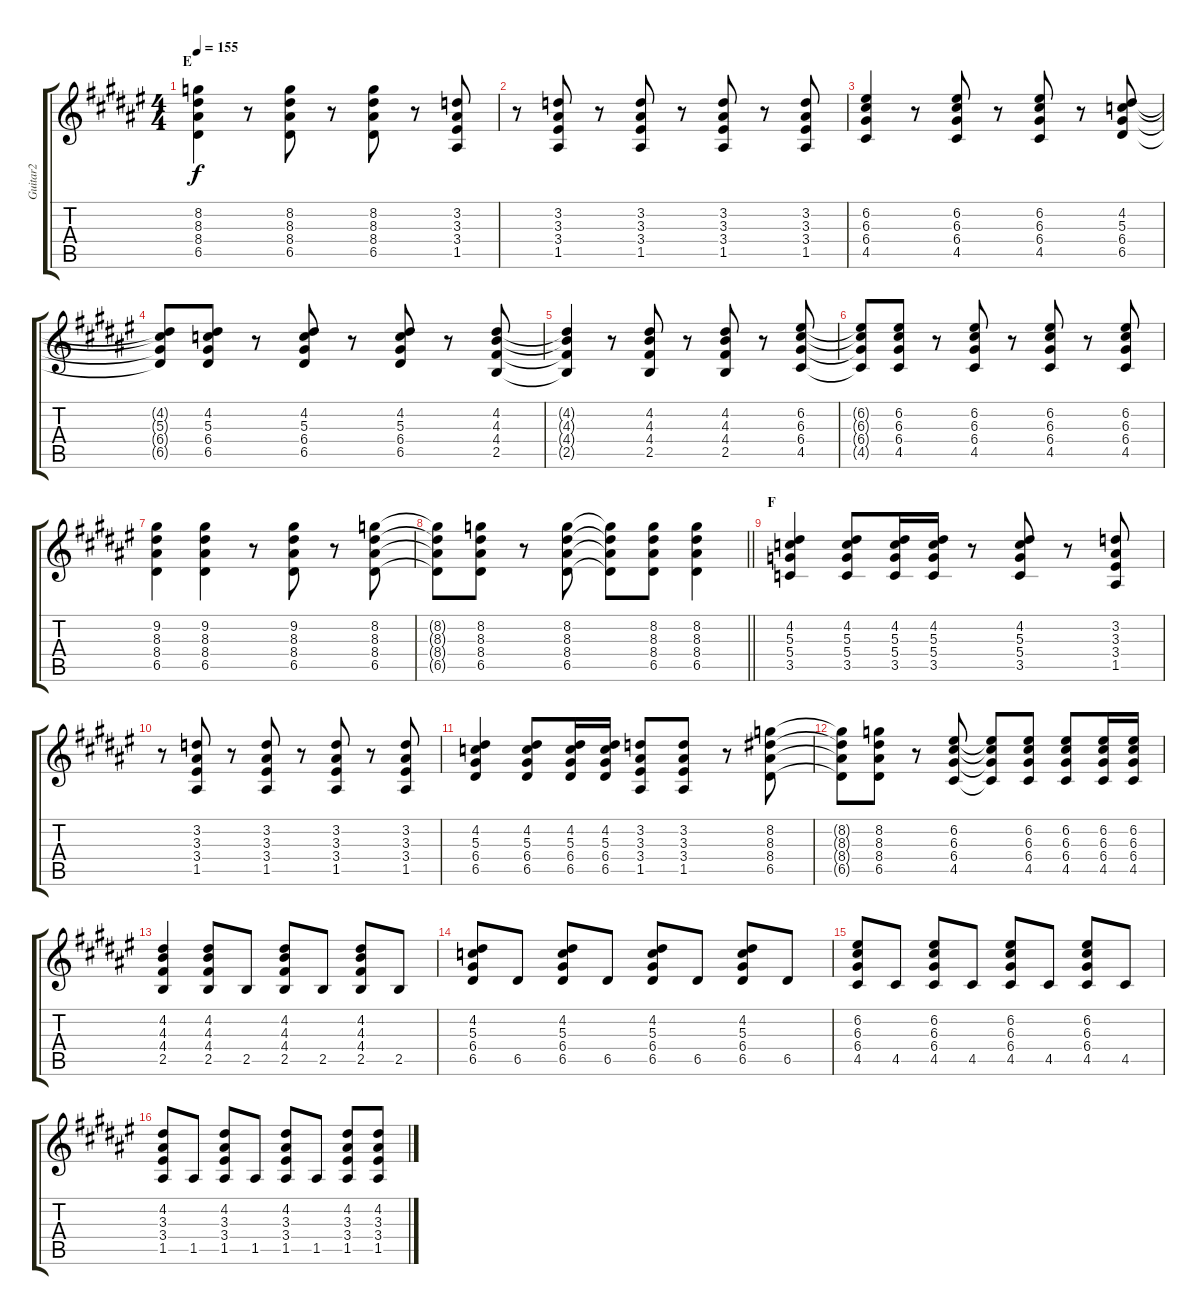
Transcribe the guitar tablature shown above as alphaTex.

\track ("Guitar2" "Guitar2") {instrument acousticguitarsteel}
\staff {score tabs}
\tuning (E4 B3 G3 D3 A2 E2) {hide}
\ts (4 4)
\section ("" "E")
\tempo 155
\clef g2
\ks f#
(8.2 8.3 8.4 6.5).4{dy f} r.8 (8.2 8.3 8.4 6.5).8 r.8 (8.2 8.3 8.4 6.5).8 r.8 (3.2 3.3 3.4 1.5).8 |
r.8 (3.2 3.3 3.4 1.5).8 r.8 (3.2 3.3 3.4 1.5).8 r.8 (3.2 3.3 3.4 1.5).8 r.8 (3.2 3.3 3.4 1.5).8 |
(6.2 6.3 6.4 4.5).4 r.8 (6.2 6.3 6.4 4.5).8 r.8 (6.2 6.3 6.4 4.5).8 r.8 (4.2 5.3 6.4 6.5).8 |
(4.2{t} 5.3{t} 6.4{t} 6.5{t}).8 (4.2 5.3 6.4 6.5).8 r.8 (4.2 5.3 6.4 6.5).8 r.8 (4.2 5.3 6.4 6.5).8 r.8 (4.2 4.3 4.4 2.5).8 |
(4.2{t} 4.3{t} 4.4{t} 2.5{t}).4 r.8 (4.2 4.3 4.4 2.5).8 r.8 (4.2 4.3 4.4 2.5).8 r.8 (6.2 6.3 6.4 4.5).8 |
(6.2{t} 6.3{t} 6.4{t} 4.5{t}).8 (6.2 6.3 6.4 4.5).8 r.8 (6.2 6.3 6.4 4.5).8 r.8 (6.2 6.3 6.4 4.5).8 r.8 (6.2 6.3 6.4 4.5).8 |
(9.2 8.3 8.4 6.5).4 (9.2 8.3 8.4 6.5).4 r.8 (9.2 8.3 8.4 6.5).8 r.8 (8.2 8.3 8.4 6.5).8 |
\barLineRight lightlight
(8.2{t} 8.3{t} 8.4{t} 6.5{t}).8 (8.2 8.3 8.4 6.5).8 r.8 (8.2 8.3 8.4 6.5).8 (8.2{t} 8.3{t} 8.4{t} 6.5{t}).8 (8.2 8.3 8.4 6.5).8 (8.2 8.3 8.4 6.5).4 |
\section ("" "F")
(4.2 5.3 5.4 3.5).4 (4.2 5.3 5.4 3.5).8 (4.2 5.3 5.4 3.5).16 (4.2 5.3 5.4 3.5).16 r.8 (4.2 5.3 5.4 3.5).8 r.8 (3.2 3.3 3.4 1.5).8 |
r.8 (3.2 3.3 3.4 1.5).8 r.8 (3.2 3.3 3.4 1.5).8 r.8 (3.2 3.3 3.4 1.5).8 r.8 (3.2 3.3 3.4 1.5).8 |
(4.2 5.3 6.4 6.5).4 (4.2 5.3 6.4 6.5).8 (4.2 5.3 6.4 6.5).16 (4.2 5.3 6.4 6.5).16 (3.2 3.3 3.4 1.5).8 (3.2 3.3 3.4 1.5).8 r.8 (8.2 8.3 8.4 6.5).8 |
(8.2{t} 8.3{t} 8.4{t} 6.5{t}).8 (8.2 8.3 8.4 6.5).8 r.8 (6.2 6.3 6.4 4.5).8 (6.2{t} 6.3{t} 6.4{t} 4.5{t}).8 (6.2 6.3 6.4 4.5).8 (6.2 6.3 6.4 4.5).8 (6.2 6.3 6.4 4.5).16 (6.2 6.3 6.4 4.5).16 |
(4.2 4.3 4.4 2.5).4 (4.2 4.3 4.4 2.5).8 2.5.8 (4.2 4.3 4.4 2.5).8 2.5.8 (4.2 4.3 4.4 2.5).8 2.5.8 |
(4.2 5.3 6.4 6.5).8 6.5.8 (4.2 5.3 6.4 6.5).8 6.5.8 (4.2 5.3 6.4 6.5).8 6.5.8 (4.2 5.3 6.4 6.5).8 6.5.8 |
(6.2 6.3 6.4 4.5).8 4.5.8 (6.2 6.3 6.4 4.5).8 4.5.8 (6.2 6.3 6.4 4.5).8 4.5.8 (6.2 6.3 6.4 4.5).8 4.5.8 |
(4.2 3.3 3.4 1.5).8 1.5.8 (4.2 3.3 3.4 1.5).8 1.5.8 (4.2 3.3 3.4 1.5).8 1.5.8 (4.2 3.3 3.4 1.5).8 (4.2 3.3 3.4 1.5).8
